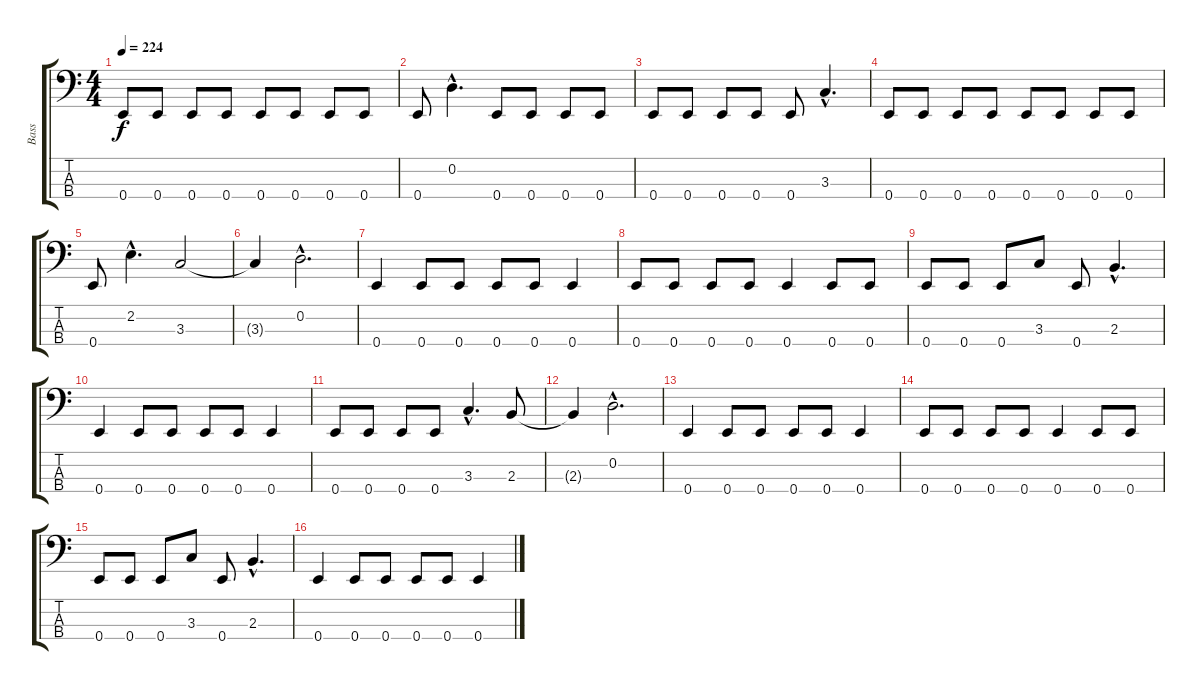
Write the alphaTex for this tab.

\track ("Bass" "Bass") {instrument electricbassfinger}
\staff {score tabs}
\tuning (G2 D2 A1 E1) {hide}
\ts (4 4)
\tempo 224
\clef f4
\ks c
0.4.8{dy f} 0.4.8 0.4.8 0.4.8 0.4.8 0.4.8 0.4.8 0.4.8 |
0.4.8 0.2{hac}.4{d} 0.4.8 0.4.8 0.4.8 0.4.8 |
0.4.8 0.4.8 0.4.8 0.4.8 0.4.8 3.3{hac}.4{d} |
0.4.8 0.4.8 0.4.8 0.4.8 0.4.8 0.4.8 0.4.8 0.4.8 |
0.4.8 2.2{hac}.4{d} 3.3.2 |
3.3{t}.4 0.2{hac}.2{d} |
0.4.4 0.4.8 0.4.8 0.4.8 0.4.8 0.4.4 |
0.4.8 0.4.8 0.4.8 0.4.8 0.4.4 0.4.8 0.4.8 |
0.4.8 0.4.8 0.4.8 3.3.8 0.4.8 2.3{hac}.4{d} |
0.4.4 0.4.8 0.4.8 0.4.8 0.4.8 0.4.4 |
0.4.8 0.4.8 0.4.8 0.4.8 3.3{hac}.4{d} 2.3.8 |
2.3{t}.4 0.2{hac}.2{d} |
0.4.4 0.4.8 0.4.8 0.4.8 0.4.8 0.4.4 |
0.4.8 0.4.8 0.4.8 0.4.8 0.4.4 0.4.8 0.4.8 |
0.4.8 0.4.8 0.4.8 3.3.8 0.4.8 2.3{hac}.4{d} |
0.4.4 0.4.8 0.4.8 0.4.8 0.4.8 0.4.4
